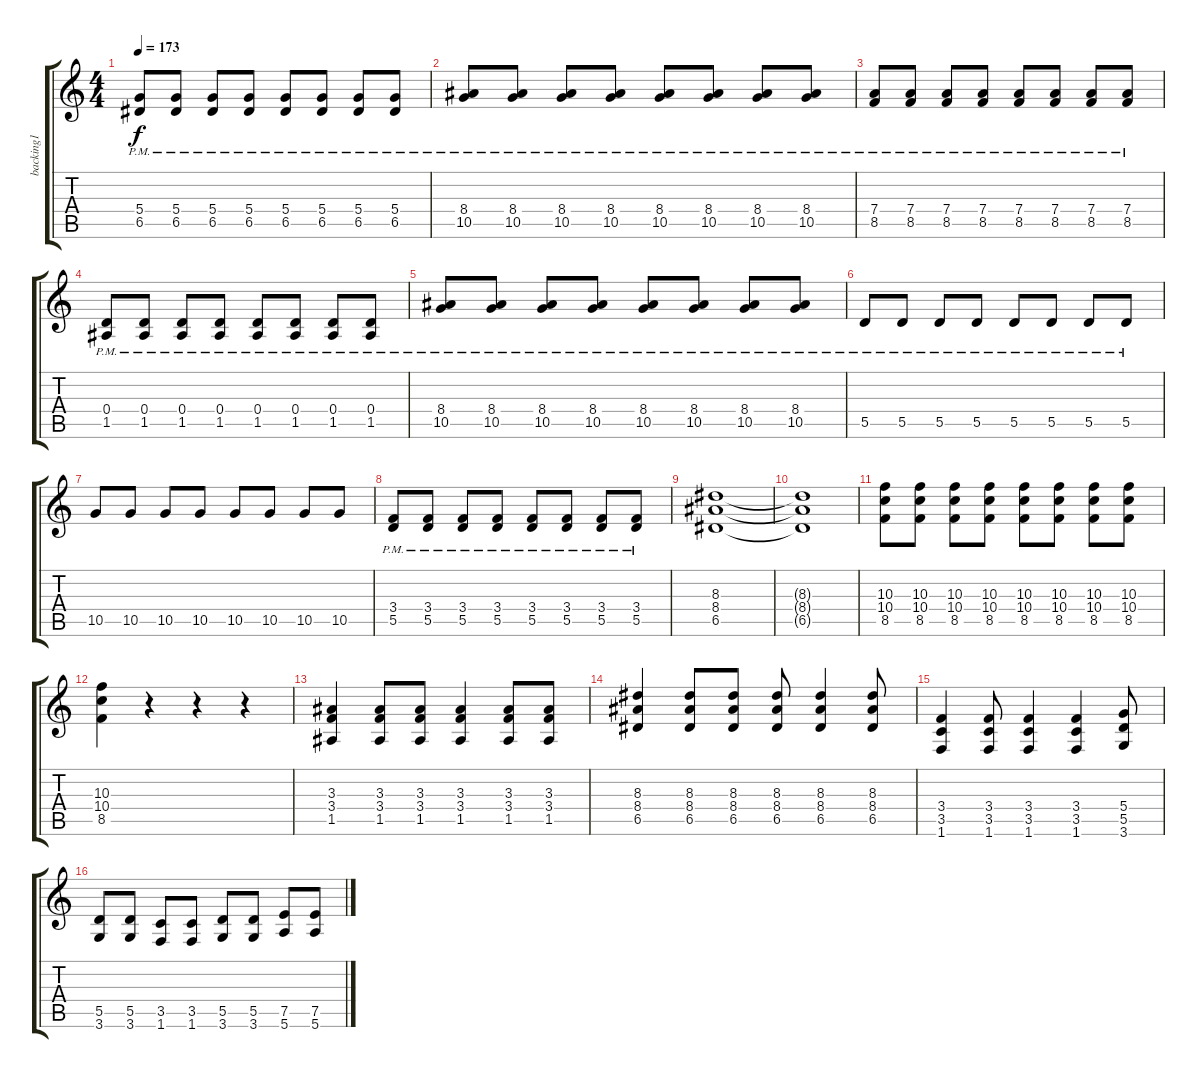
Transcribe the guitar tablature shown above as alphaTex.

\track ("backing1" "backing1") {mute instrument overdrivenguitar}
\staff {score tabs}
\tuning (E4 B3 G3 D3 A2 E2) {hide}
\ts (4 4)
\tempo 173
\clef g2
\ks c
(5.4{pm} 6.5{pm}).8{dy f} (5.4{pm} 6.5{pm}).8 (5.4{pm} 6.5{pm}).8 (5.4{pm} 6.5{pm}).8 (5.4{pm} 6.5{pm}).8 (5.4{pm} 6.5{pm}).8 (5.4{pm} 6.5{pm}).8 (5.4{pm} 6.5{pm}).8 |
(8.4 10.5{pm}).8 (8.4{pm} 10.5{pm}).8 (8.4{pm} 10.5{pm}).8 (8.4{pm} 10.5{pm}).8 (8.4{pm} 10.5{pm}).8 (8.4{pm} 10.5{pm}).8 (8.4{pm} 10.5{pm}).8 (8.4{pm} 10.5{pm}).8 |
(7.4{pm} 8.5{pm}).8 (7.4{pm} 8.5{pm}).8 (7.4{pm} 8.5{pm}).8 (7.4{pm} 8.5{pm}).8 (7.4{pm} 8.5{pm}).8 (7.4{pm} 8.5{pm}).8 (7.4{pm} 8.5{pm}).8 (7.4{pm} 8.5{pm}).8 |
(0.4{pm} 1.5{pm}).8 (0.4{pm} 1.5{pm}).8 (0.4 1.5{pm}).8 (0.4{pm} 1.5{pm}).8 (0.4{pm} 1.5{pm}).8 (0.4 1.5{pm}).8 (0.4{pm} 1.5{pm}).8 (0.4{pm} 1.5{pm}).8 |
(8.4{pm} 10.5{pm}).8 (8.4{pm} 10.5{pm}).8 (8.4{pm} 10.5{pm}).8 (8.4{pm} 10.5{pm}).8 (8.4{pm} 10.5{pm}).8 (8.4{pm} 10.5{pm}).8 (8.4{pm} 10.5{pm}).8 (8.4{pm} 10.5{pm}).8 |
5.5{pm}.8 5.5{pm}.8 5.5{pm}.8 5.5{pm}.8 5.5{pm}.8 5.5{pm}.8 5.5{pm}.8 5.5{pm}.8 |
10.5.8 10.5.8 10.5.8 10.5.8 10.5.8 10.5.8 10.5.8 10.5.8 |
(3.4{pm} 5.5{pm}).8 (3.4{pm} 5.5{pm}).8 (3.4{pm} 5.5{pm}).8 (3.4{pm} 5.5{pm}).8 (3.4{pm} 5.5{pm}).8 (3.4{pm} 5.5{pm}).8 (3.4{pm} 5.5{pm}).8 (3.4{pm} 5.5{pm}).8 |
(8.3 8.4 6.5).1 |
(8.3{t} 8.4{t} 6.5{t}).1 |
(10.3 10.4 8.5).8 (10.3 10.4 8.5).8 (10.3 10.4 8.5).8 (10.3 10.4 8.5).8 (10.3 10.4 8.5).8 (10.3 10.4 8.5).8 (10.3 10.4 8.5).8 (10.3 10.4 8.5).8 |
(10.3 10.4 8.5).4 r.4 r.4 r.4 |
(3.3 3.4 1.5).4 (3.3 3.4 1.5).8 (3.3 3.4 1.5).8 (3.3 3.4 1.5).4 (3.3 3.4 1.5).8 (3.3 3.4 1.5).8 |
(8.3 8.4 6.5).4 (8.3 8.4 6.5).8 (8.3 8.4 6.5).8 (8.3 8.4 6.5).8 (8.3 8.4 6.5).4 (8.3 8.4 6.5).8 |
(3.4 3.5 1.6).4 (3.4 3.5 1.6).8 (3.4 3.5 1.6).4 (3.4 3.5 1.6).4 (5.4 5.5 3.6).8 |
(5.5 3.6).8 (5.5 3.6).8 (3.5 1.6).8 (3.5 1.6).8 (5.5 3.6).8 (5.5 3.6).8 (7.5 5.6).8 (7.5 5.6).8
